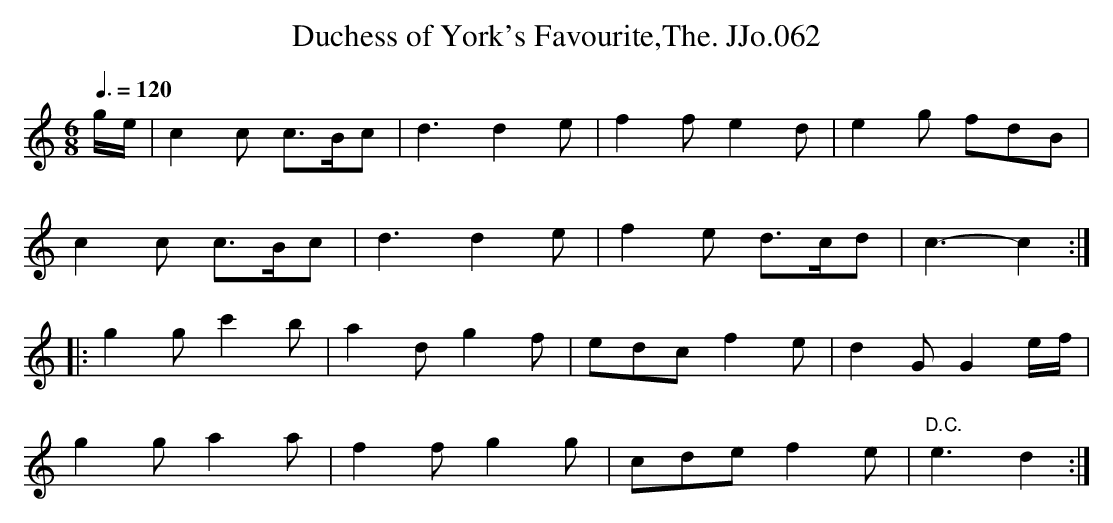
X:1
T:Duchess of York's Favourite,The. JJo.062
M:6/8
L:1/8
Q:3/8=120
K:C major
g/e/|c2c c>Bc|d3d2e|f2fe2d|e2g fdB|!
c2c c>Bc|d3d2e|f2e d>cd|c3-c2::!
g2g c'2b|a2dg2f|edc f2e|d2GG2e/f/|!
g2g a2a|f2fg2g|cde f2e|"D.C."e3-d2:|
